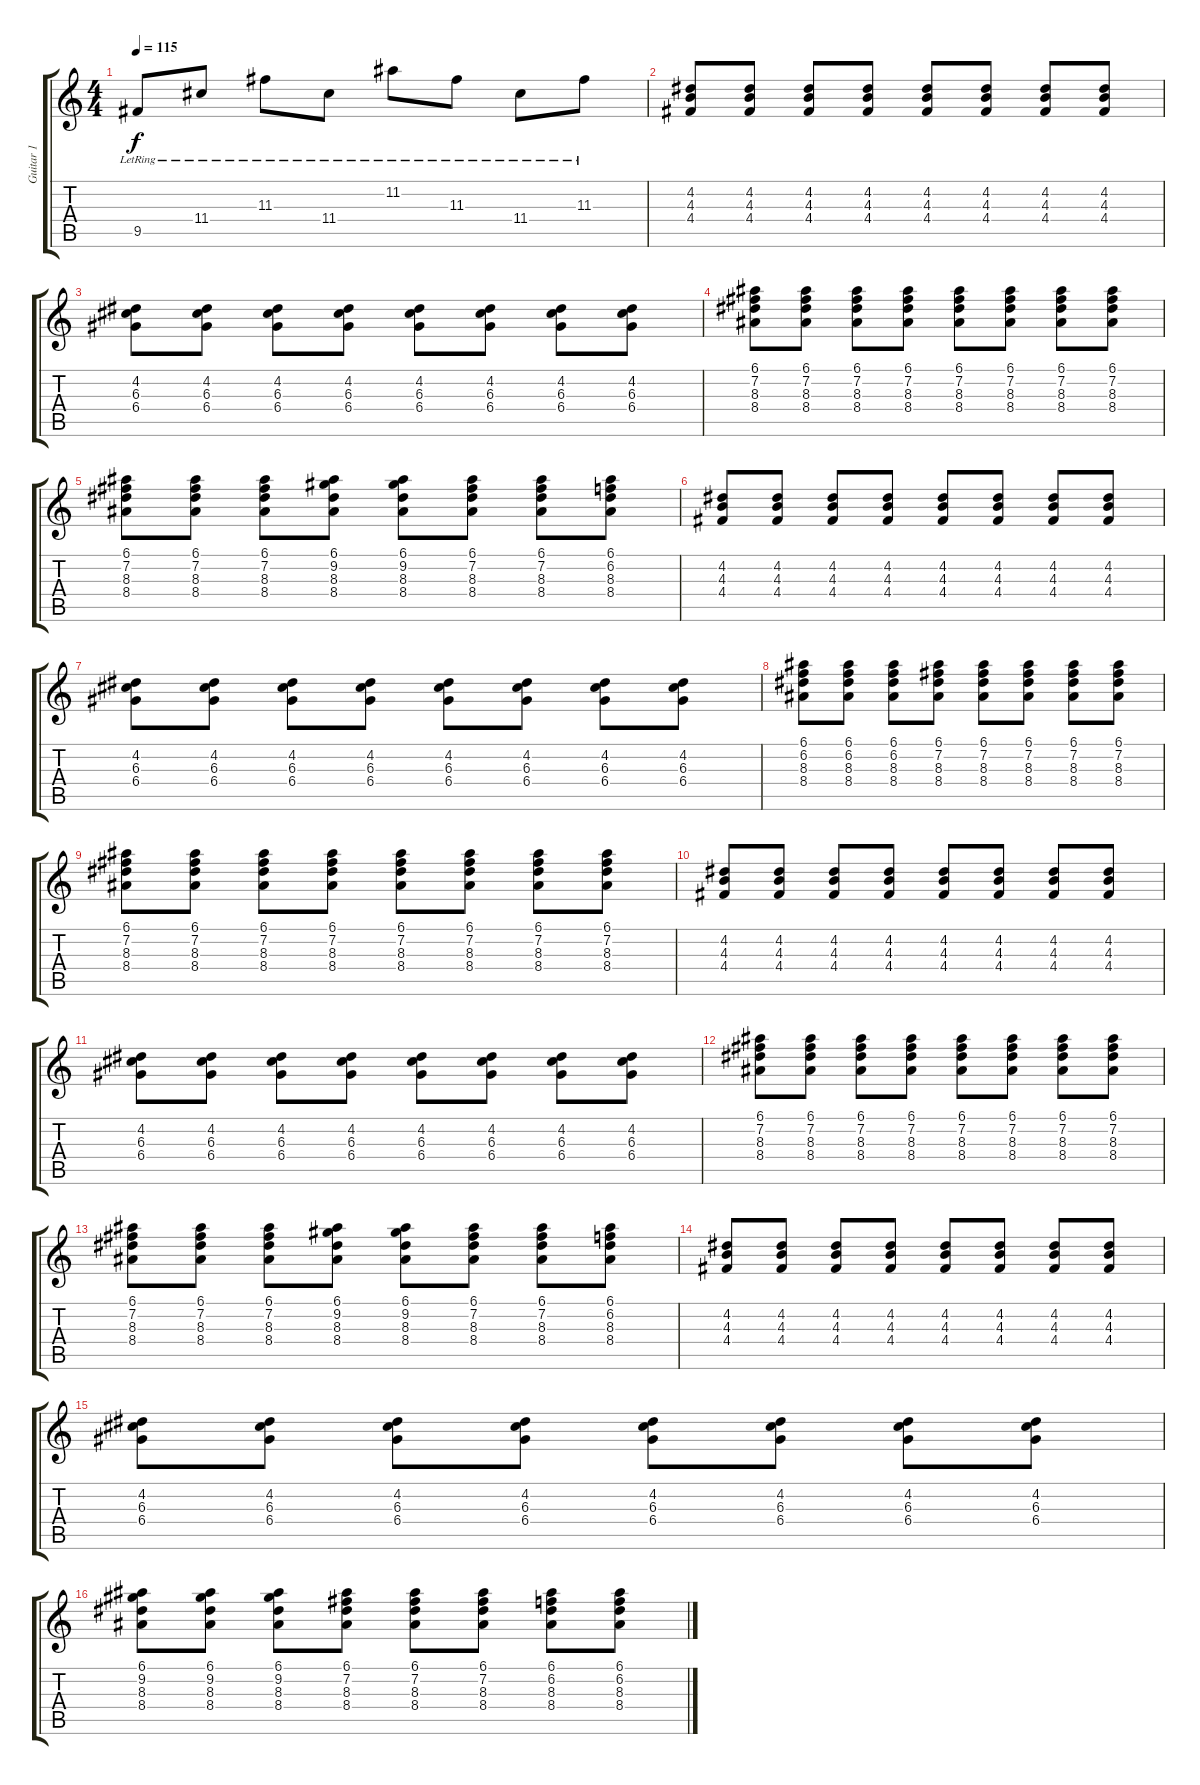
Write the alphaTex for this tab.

\track ("Guitar 1" "Guitar 1") {instrument overdrivenguitar}
\staff {score tabs}
\tuning (E4 B3 G3 D3 A2 E2) {hide}
\ts (4 4)
\tempo 115
\clef g2
\ks c
9.5{lr}.8{dy f} 11.4{lr}.8 11.3{lr}.8 11.4{lr}.8 11.2{lr}.8 11.3{lr}.8 11.4{lr}.8 11.3{lr}.8 |
(4.2 4.3 4.4).8{volume 13} (4.2 4.3 4.4).8 (4.2 4.3 4.4).8 (4.2 4.3 4.4).8 (4.2 4.3 4.4).8 (4.2 4.3 4.4).8 (4.2 4.3 4.4).8 (4.2 4.3 4.4).8 |
(4.2 6.3 6.4).8 (4.2 6.3 6.4).8 (4.2 6.3 6.4).8 (4.2 6.3 6.4).8 (4.2 6.3 6.4).8 (4.2 6.3 6.4).8 (4.2 6.3 6.4).8 (4.2 6.3 6.4).8 |
(6.1 7.2 8.3 8.4).8 (6.1 7.2 8.3 8.4).8 (6.1 7.2 8.3 8.4).8 (6.1 7.2 8.3 8.4).8 (6.1 7.2 8.3 8.4).8 (6.1 7.2 8.3 8.4).8 (6.1 7.2 8.3 8.4).8 (6.1 7.2 8.3 8.4).8 |
(6.1 7.2 8.3 8.4).8 (6.1 7.2 8.3 8.4).8 (6.1 7.2 8.3 8.4).8 (6.1 9.2 8.3 8.4).8 (6.1 9.2 8.3 8.4).8 (6.1 7.2 8.3 8.4).8 (6.1 7.2 8.3 8.4).8 (6.1 6.2 8.3 8.4).8 |
(4.2 4.3 4.4).8 (4.2 4.3 4.4).8 (4.2 4.3 4.4).8 (4.2 4.3 4.4).8 (4.2 4.3 4.4).8 (4.2 4.3 4.4).8 (4.2 4.3 4.4).8 (4.2 4.3 4.4).8 |
(4.2 6.3 6.4).8 (4.2 6.3 6.4).8 (4.2 6.3 6.4).8 (4.2 6.3 6.4).8 (4.2 6.3 6.4).8 (4.2 6.3 6.4).8 (4.2 6.3 6.4).8 (4.2 6.3 6.4).8 |
(6.1 6.2 8.3 8.4).8 (6.1 6.2 8.3 8.4).8 (6.1 6.2 8.3 8.4).8 (6.1 7.2 8.3 8.4).8 (6.1 7.2 8.3 8.4).8 (6.1 7.2 8.3 8.4).8 (6.1 7.2 8.3 8.4).8 (6.1 7.2 8.3 8.4).8 |
(6.1 7.2 8.3 8.4).8 (6.1 7.2 8.3 8.4).8 (6.1 7.2 8.3 8.4).8 (6.1 7.2 8.3 8.4).8 (6.1 7.2 8.3 8.4).8 (6.1 7.2 8.3 8.4).8 (6.1 7.2 8.3 8.4).8 (6.1 7.2 8.3 8.4).8 |
(4.2 4.3 4.4).8 (4.2 4.3 4.4).8 (4.2 4.3 4.4).8 (4.2 4.3 4.4).8 (4.2 4.3 4.4).8 (4.2 4.3 4.4).8 (4.2 4.3 4.4).8 (4.2 4.3 4.4).8 |
(4.2 6.3 6.4).8 (4.2 6.3 6.4).8 (4.2 6.3 6.4).8 (4.2 6.3 6.4).8 (4.2 6.3 6.4).8 (4.2 6.3 6.4).8 (4.2 6.3 6.4).8 (4.2 6.3 6.4).8 |
(6.1 7.2 8.3 8.4).8 (6.1 7.2 8.3 8.4).8 (6.1 7.2 8.3 8.4).8 (6.1 7.2 8.3 8.4).8 (6.1 7.2 8.3 8.4).8 (6.1 7.2 8.3 8.4).8 (6.1 7.2 8.3 8.4).8 (6.1 7.2 8.3 8.4).8 |
(6.1 7.2 8.3 8.4).8 (6.1 7.2 8.3 8.4).8 (6.1 7.2 8.3 8.4).8 (6.1 9.2 8.3 8.4).8 (6.1 9.2 8.3 8.4).8 (6.1 7.2 8.3 8.4).8 (6.1 7.2 8.3 8.4).8 (6.1 6.2 8.3 8.4).8 |
(4.2 4.3 4.4).8 (4.2 4.3 4.4).8 (4.2 4.3 4.4).8 (4.2 4.3 4.4).8 (4.2 4.3 4.4).8 (4.2 4.3 4.4).8 (4.2 4.3 4.4).8 (4.2 4.3 4.4).8 |
(4.2 6.3 6.4).8 (4.2 6.3 6.4).8 (4.2 6.3 6.4).8 (4.2 6.3 6.4).8 (4.2 6.3 6.4).8 (4.2 6.3 6.4).8 (4.2 6.3 6.4).8 (4.2 6.3 6.4).8 |
(6.1 9.2 8.3 8.4).8 (6.1 9.2 8.3 8.4).8 (6.1 9.2 8.3 8.4).8 (6.1 7.2 8.3 8.4).8 (6.1 7.2 8.3 8.4).8 (6.1 7.2 8.3 8.4).8 (6.1 6.2 8.3 8.4).8 (6.1 6.2 8.3 8.4).8
